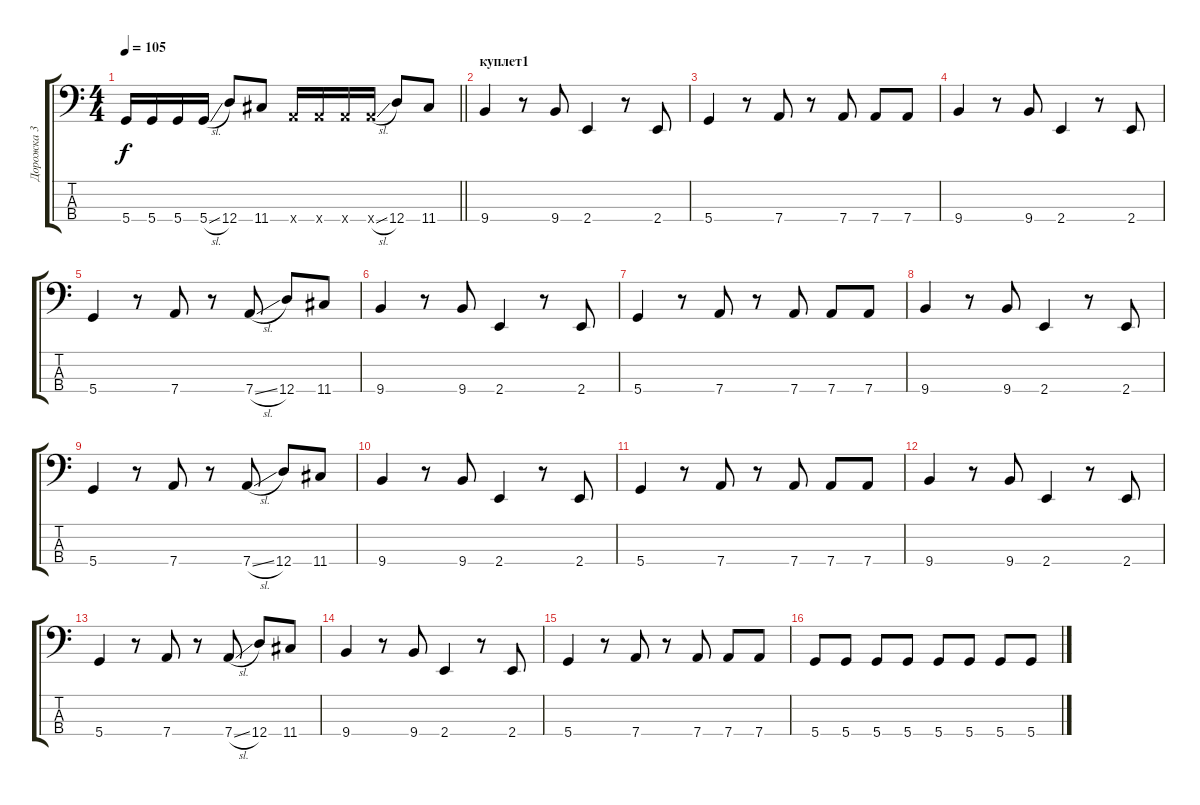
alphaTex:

\track ("Дорожка 3" "Дорожка 3") {instrument slapbass2}
\staff {score tabs}
\tuning (G2 D2 A1 D1) {hide}
\ts (4 4)
\tempo 105
\clef f4
\barLineRight lightlight
\ks c
5.4.16{dy f} 5.4.16 5.4.16 5.4{sl}.16 12.4.8 11.4.8 7.4{x}.16 7.4{x}.16 7.4{x}.16 7.4{sl x}.16 12.4.8 11.4.8 |
\section ("" "куплет1")
9.4.4 r.8 9.4.8 2.4.4 r.8 2.4.8 |
5.4.4 r.8 7.4.8 r.8 7.4.8 7.4.8 7.4.8 |
9.4.4 r.8 9.4.8 2.4.4 r.8 2.4.8 |
5.4.4 r.8 7.4.8 r.8 7.4{sl}.8 12.4.8 11.4.8 |
9.4.4 r.8 9.4.8 2.4.4 r.8 2.4.8 |
5.4.4 r.8 7.4.8 r.8 7.4.8 7.4.8 7.4.8 |
9.4.4 r.8 9.4.8 2.4.4 r.8 2.4.8 |
5.4.4 r.8 7.4.8 r.8 7.4{sl}.8 12.4.8 11.4.8 |
9.4.4 r.8 9.4.8 2.4.4 r.8 2.4.8 |
5.4.4 r.8 7.4.8 r.8 7.4.8 7.4.8 7.4.8 |
9.4.4 r.8 9.4.8 2.4.4 r.8 2.4.8 |
5.4.4 r.8 7.4.8 r.8 7.4{sl}.8 12.4.8 11.4.8 |
9.4.4 r.8 9.4.8 2.4.4 r.8 2.4.8 |
5.4.4 r.8 7.4.8 r.8 7.4.8 7.4.8 7.4.8 |
5.4.8 5.4.8 5.4.8 5.4.8 5.4.8 5.4.8 5.4.8 5.4.8
